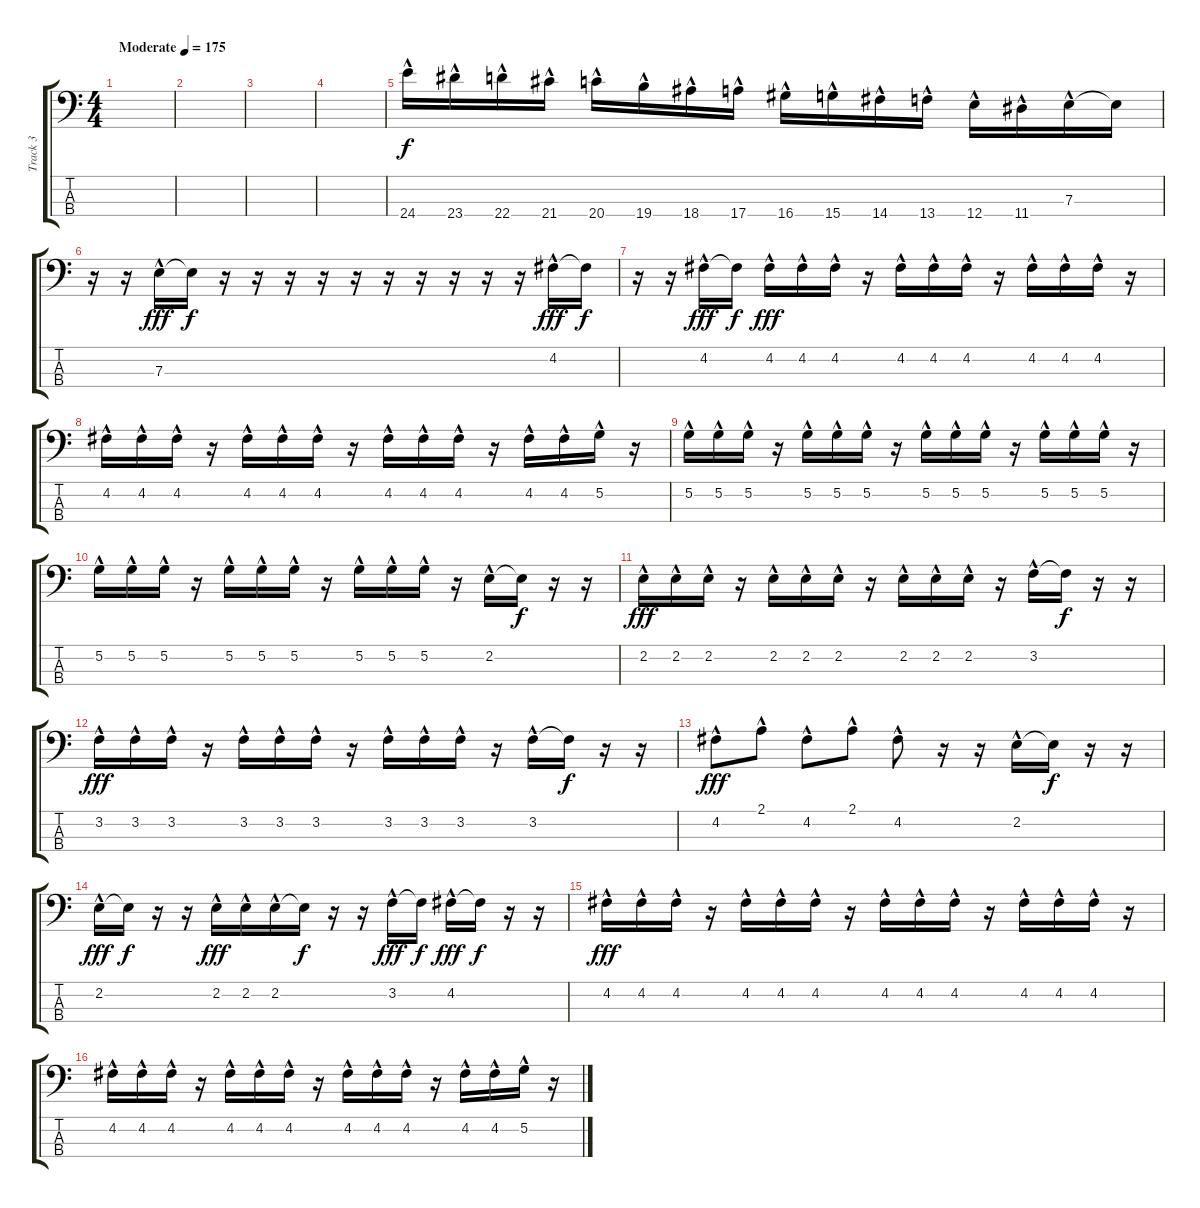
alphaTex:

\track ("Track 3" "Track 3") {instrument electricbassfinger}
\staff {score tabs}
\tuning (G2 D2 A1 E1) {hide}
\ts (4 4)
\tempo (175 "Moderate")
\clef f4
\ks c
|
|
|
|
24.4{hac}.16 23.4{hac}.16 22.4{hac}.16 21.4{hac}.16 20.4{hac}.16 19.4{hac}.16 18.4{hac}.16 17.4{hac}.16 16.4{hac}.16 15.4{hac}.16 14.4{hac}.16 13.4{hac}.16 12.4{hac}.16 11.4{hac}.16 7.3{hac}.16 7.3{t}.16{dy f} |
r.16 r.16 7.3{hac}.16{dy fff} 7.3{t}.16{dy f} r.16 r.16 r.16 r.16 r.16 r.16 r.16 r.16 r.16 r.16 4.2{hac}.16{dy fff} 4.2{t}.16{dy f} |
r.16 r.16 4.2{hac}.16{dy fff} 4.2{t}.16{dy f} 4.2{hac}.16{dy fff} 4.2{hac}.16 4.2{hac}.16 r.16 4.2{hac}.16 4.2{hac}.16 4.2{hac}.16 r.16 4.2{hac}.16 4.2{hac}.16 4.2{hac}.16 r.16 |
4.2{hac}.16 4.2{hac}.16 4.2{hac}.16 r.16 4.2{hac}.16 4.2{hac}.16 4.2{hac}.16 r.16 4.2{hac}.16 4.2{hac}.16 4.2{hac}.16 r.16 4.2{hac}.16 4.2{hac}.16 5.2{hac}.16 r.16 |
5.2{hac}.16 5.2{hac}.16 5.2{hac}.16 r.16 5.2{hac}.16 5.2{hac}.16 5.2{hac}.16 r.16 5.2{hac}.16 5.2{hac}.16 5.2{hac}.16 r.16 5.2{hac}.16 5.2{hac}.16 5.2{hac}.16 r.16 |
5.2{hac}.16 5.2{hac}.16 5.2{hac}.16 r.16 5.2{hac}.16 5.2{hac}.16 5.2{hac}.16 r.16 5.2{hac}.16 5.2{hac}.16 5.2{hac}.16 r.16 2.2{hac}.16 2.2{t}.16{dy f} r.16 r.16 |
2.2{hac}.16{dy fff} 2.2{hac}.16 2.2{hac}.16 r.16 2.2{hac}.16 2.2{hac}.16 2.2{hac}.16 r.16 2.2{hac}.16 2.2{hac}.16 2.2{hac}.16 r.16 3.2{hac}.16 3.2{t}.16{dy f} r.16 r.16 |
3.2{hac}.16{dy fff} 3.2{hac}.16 3.2{hac}.16 r.16 3.2{hac}.16 3.2{hac}.16 3.2{hac}.16 r.16 3.2{hac}.16 3.2{hac}.16 3.2{hac}.16 r.16 3.2{hac}.16 3.2{t}.16{dy f} r.16 r.16 |
4.2{hac}.8{dy fff} 2.1{hac}.8 4.2{hac}.8 2.1{hac}.8 4.2{hac}.8 r.16 r.16 2.2{hac}.16 2.2{t}.16{dy f} r.16 r.16 |
2.2{hac}.16{dy fff} 2.2{t}.16{dy f} r.16 r.16 2.2{hac}.16{dy fff} 2.2{hac}.16 2.2{hac}.16 2.2{t}.16{dy f} r.16 r.16 3.2{hac}.16{dy fff} 3.2{t}.16{dy f} 4.2{hac}.16{dy fff} 4.2{t}.16{dy f} r.16 r.16 |
4.2{hac}.16{dy fff} 4.2{hac}.16 4.2{hac}.16 r.16 4.2{hac}.16 4.2{hac}.16 4.2{hac}.16 r.16 4.2{hac}.16 4.2{hac}.16 4.2{hac}.16 r.16 4.2{hac}.16 4.2{hac}.16 4.2{hac}.16 r.16 |
4.2{hac}.16 4.2{hac}.16 4.2{hac}.16 r.16 4.2{hac}.16 4.2{hac}.16 4.2{hac}.16 r.16 4.2{hac}.16 4.2{hac}.16 4.2{hac}.16 r.16 4.2{hac}.16 4.2{hac}.16 5.2{hac}.16 r.16
